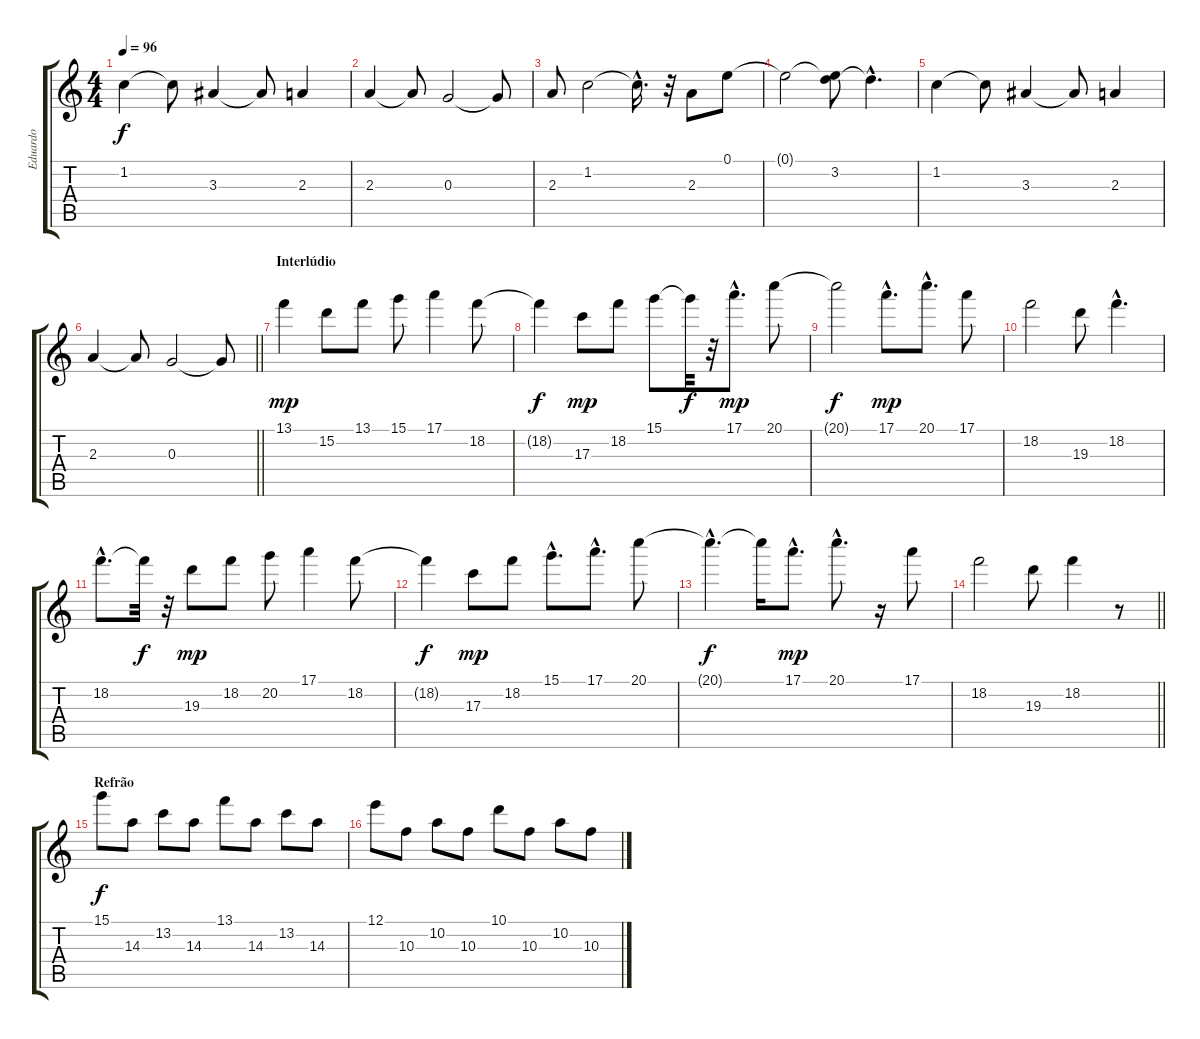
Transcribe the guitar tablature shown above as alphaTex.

\track ("Eduardo" "Eduardo") {instrument overdrivenguitar}
\staff {score tabs}
\tuning (E4 B3 G3 D3 A2 E2) {hide}
\ts (4 4)
\tempo 96
\clef g2
\ks c
1.2.4{dy f} 1.2{t}.8 3.3.4 3.3{t}.8 2.3.4 |
2.3.4 2.3{t}.8 0.3.2 0.3{t}.8 |
2.3.8{instrument fx6goblins} 1.2.2 1.2{hac t}.16{d} r.32 2.3.8 0.1.8 |
0.1{t}.2 (0.1{t} 3.2).8 3.2{hac t}.4{d} |
1.2.4 1.2{t}.8 3.3.4 3.3{t}.8 2.3.4 |
\barLineRight lightlight
2.3.4 2.3{t}.8 0.3.2 0.3{t}.8 |
\section ("" "Interlúdio")
13.1.4{dy mp instrument overdrivenguitar} 15.2.8 13.1.8 15.1.8 17.1.4 18.2.8 |
18.2{t}.4{dy f} 17.3.8{dy mp} 18.2.8 15.1.8 15.1{t}.32{dy f} r.32 17.1{hac}.8{d dy mp} 20.1.8 |
20.1{t}.2{dy f} 17.1{hac}.8{d dy mp} 20.1{hac}.8{d} 17.1.8 |
18.2.2 19.3.8 18.2{hac}.4{d} |
18.2{hac}.8{d} 18.2{t}.32{dy f} r.32 19.3.8{dy mp} 18.2.8 20.2.8 17.1.4 18.2.8 |
18.2{t}.4{dy f} 17.3.8{dy mp} 18.2.8 15.1{hac}.8{d} 17.1{hac}.8{d} 20.1.8 |
20.1{hac t}.4{d dy f} 20.1{t}.16 17.1{hac}.8{d dy mp} 20.1{hac}.8{d} r.16 17.1.8 |
\barLineRight lightlight
18.2.2 19.3.8 18.2.4 r.8 |
\section ("" "Refrão")
15.1.8{dy f} 14.3.8 13.2.8 14.3.8 13.1.8 14.3.8 13.2.8 14.3.8 |
12.1.8 10.3.8 10.2.8 10.3.8 10.1.8 10.3.8 10.2.8 10.3.8
